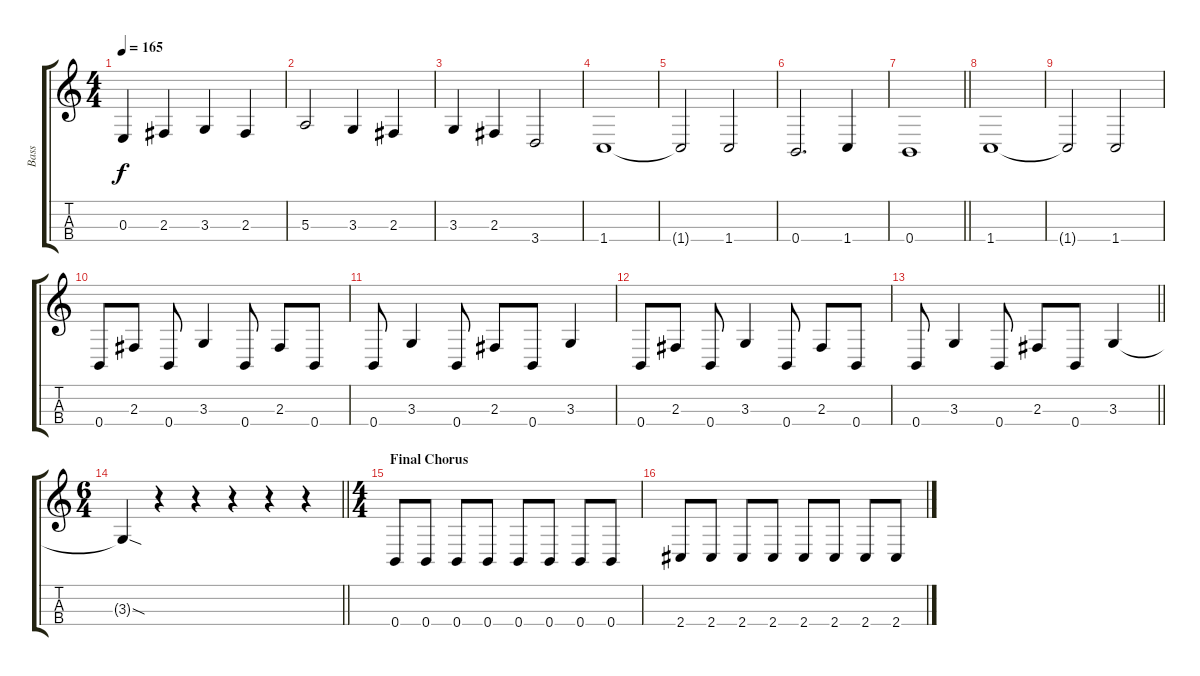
\track ("Bass" "Bass") {instrument electricbassfinger}
\staff {score tabs}
\tuning (D3 A2 E2 B1) {hide}
\ts (4 4)
\tempo 165
\clef g2
\ks c
0.3.4{dy f} 2.3.4 3.3.4 2.3.4 |
5.3.2 3.3.4 2.3.4 |
3.3.4 2.3.4 3.4.2 |
1.4.1 |
1.4{t}.2 1.4.2 |
0.4.2{d} 1.4.4 |
\barLineRight lightlight
0.4.1 |
1.4.1 |
1.4{t}.2 1.4.2 |
0.4.8 2.3.8 0.4.8 3.3.4 0.4.8 2.3.8 0.4.8 |
0.4.8 3.3.4 0.4.8 2.3.8 0.4.8 3.3.4 |
0.4.8 2.3.8 0.4.8 3.3.4 0.4.8 2.3.8 0.4.8 |
\barLineRight lightlight
0.4.8 3.3.4 0.4.8 2.3.8 0.4.8 3.3.4 |
\ts (6 4)
\barLineRight lightlight
3.3{sod t}.4 r.4 r.4 r.4 r.4 r.4 |
\ts (4 4)
\section ("" "Final Chorus")
0.4.8 0.4.8 0.4.8 0.4.8 0.4.8 0.4.8 0.4.8 0.4.8 |
2.4.8 2.4.8 2.4.8 2.4.8 2.4.8 2.4.8 2.4.8 2.4.8
